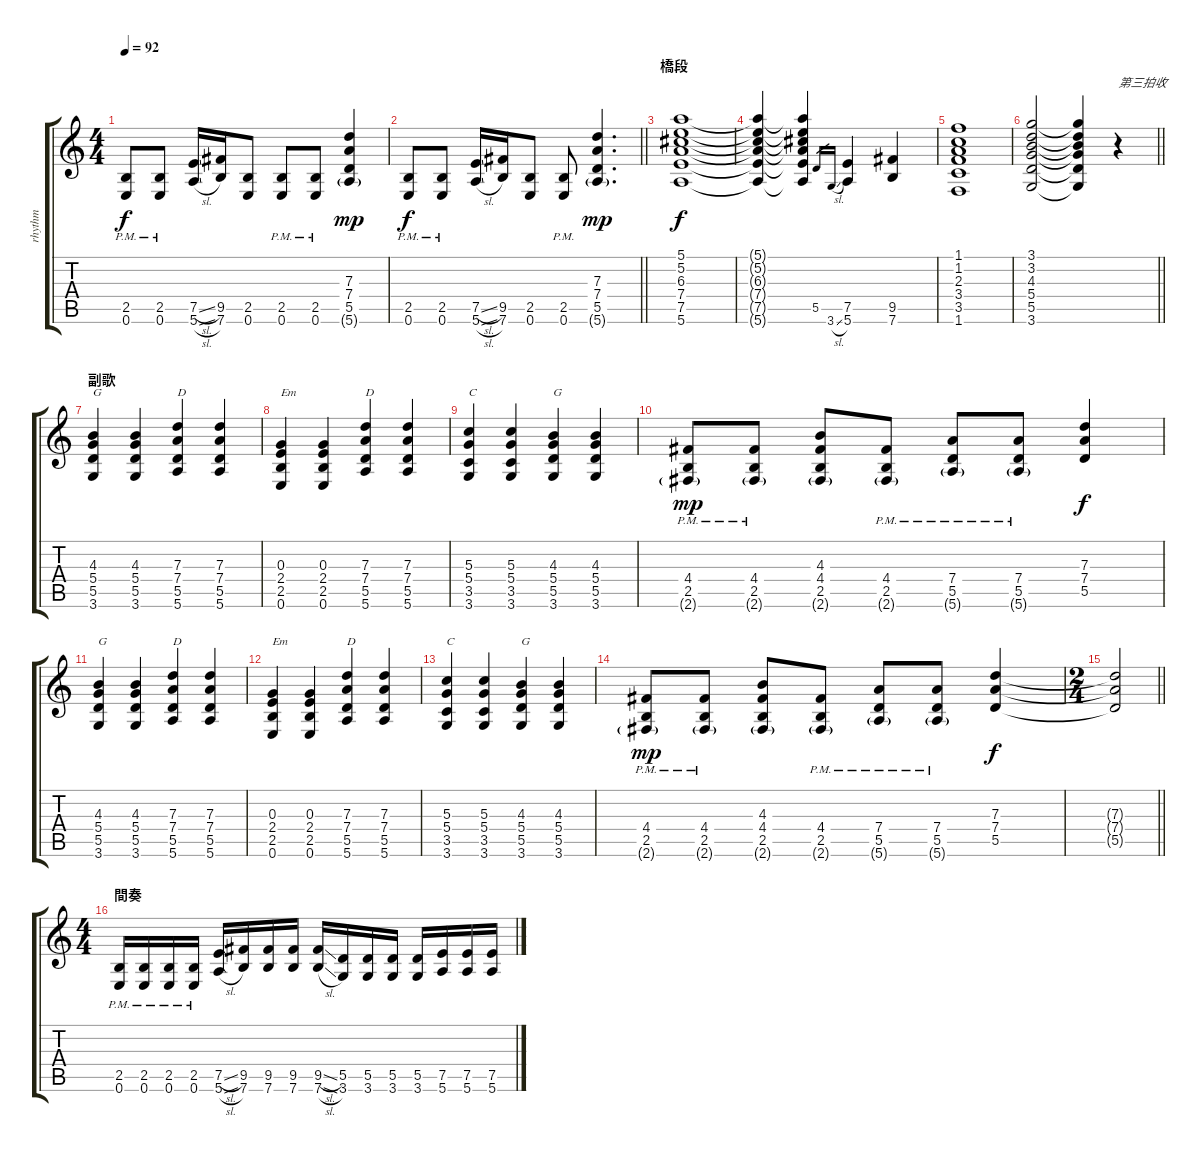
\track ("rhythm" "rhythm") {instrument distortionguitar}
\staff {score tabs}
\tuning (E4 B3 G3 D3 A2 E2) {hide}
\ts (4 4)
\tempo 92
\clef g2
\ks c
(2.5{pm} 0.6{pm}).8{dy f} (2.5{pm} 0.6{pm}).8 (7.5{sl} 5.6{sl}).16 (9.5 7.6).16 (2.5 0.6).8 (2.5{pm} 0.6{pm}).8 (2.5{pm} 0.6{pm}).8 (7.3 7.4 5.5 5.6{g}).4{dy mp} |
\barLineRight lightlight
(2.5{pm} 0.6{pm}).8{dy f} (2.5{pm} 0.6{pm}).8 (7.5{sl} 5.6{sl}).16 (9.5 7.6).16 (2.5 0.6).8 (2.5{pm} 0.6{pm}).8 (7.3 7.4 5.5 5.6{g}).4{d dy mp} |
\section ("" "橋段")
(5.1 5.2 6.3 7.4 7.5 5.6).1{dy f} |
(5.1{t} 5.2{t} 6.3{t} 7.4{t} 7.5{t} 5.6{t}).4 (5.1{t} 5.2{t} 6.3{t} 7.4{t} 7.5{t} 5.6{t}).4 5.5.16{gr} 3.6{sl}.16{gr} (7.5 5.6).4 (9.5 7.6).4 |
(1.1 1.2 2.3 3.4 3.5 1.6).1 |
\barLineRight lightlight
(3.1 3.2 4.3 5.4 5.5 3.6).2 (3.1{t} 3.2{t} 4.3{t} 5.4{t} 5.5{t} 3.6{t}).4 r.4{txt "第三拍收"} |
\section ("" "副歌")
(4.3 5.4 5.5 3.6).4{txt "G"} (4.3 5.4 5.5 3.6).4 (7.3 7.4 5.5 5.6).4{txt "D"} (7.3 7.4 5.5 5.6).4 |
(0.3 2.4 2.5 0.6).4{txt "Em"} (0.3 2.4 2.5 0.6).4 (7.3 7.4 5.5 5.6).4{txt "D"} (7.3 7.4 5.5 5.6).4 |
(5.3 5.4 3.5 3.6).4{txt "C"} (5.3 5.4 3.5 3.6).4 (4.3 5.4 5.5 3.6).4{txt "G"} (4.3 5.4 5.5 3.6).4 |
(4.4{pm} 2.5{pm} 2.6{g pm}).8{dy mp} (4.4{pm} 2.5{pm} 2.6{g pm}).8 (4.3 4.4 2.5 2.6{g}).8 (4.4{pm} 2.5{pm} 2.6{g pm}).8 (7.4{pm} 5.5{pm} 5.6{g pm}).8 (7.4{pm} 5.5{pm} 5.6{g pm}).8 (7.3 7.4 5.5).4{dy f} |
(4.3 5.4 5.5 3.6).4{txt "G"} (4.3 5.4 5.5 3.6).4 (7.3 7.4 5.5 5.6).4{txt "D"} (7.3 7.4 5.5 5.6).4 |
(0.3 2.4 2.5 0.6).4{txt "Em"} (0.3 2.4 2.5 0.6).4 (7.3 7.4 5.5 5.6).4{txt "D"} (7.3 7.4 5.5 5.6).4 |
(5.3 5.4 3.5 3.6).4{txt "C"} (5.3 5.4 3.5 3.6).4 (4.3 5.4 5.5 3.6).4{txt "G"} (4.3 5.4 5.5 3.6).4 |
(4.4{pm} 2.5{pm} 2.6{g pm}).8{dy mp} (4.4{pm} 2.5{pm} 2.6{g pm}).8 (4.3 4.4 2.5 2.6{g}).8 (4.4{pm} 2.5{pm} 2.6{g pm}).8 (7.4{pm} 5.5{pm} 5.6{g pm}).8 (7.4{pm} 5.5{pm} 5.6{g pm}).8 (7.3 7.4 5.5).4{dy f} |
\ts (2 4)
\barLineRight lightlight
(7.3{t} 7.4{t} 5.5{t}).2 |
\ts (4 4)
\section ("" "間奏")
(2.5{pm} 0.6{pm}).16 (2.5{pm} 0.6{pm}).16 (2.5{pm} 0.6{pm}).16 (2.5{pm} 0.6{pm}).16 (7.5{sl} 5.6{sl}).16 (9.5 7.6).16 (9.5 7.6).16 (9.5 7.6).16 (9.5{sl} 7.6{sl}).16 (5.5 3.6).16 (5.5 3.6).16 (5.5 3.6).16 (5.5 3.6).16 (7.5 5.6).16 (7.5 5.6).16 (7.5 5.6).16
